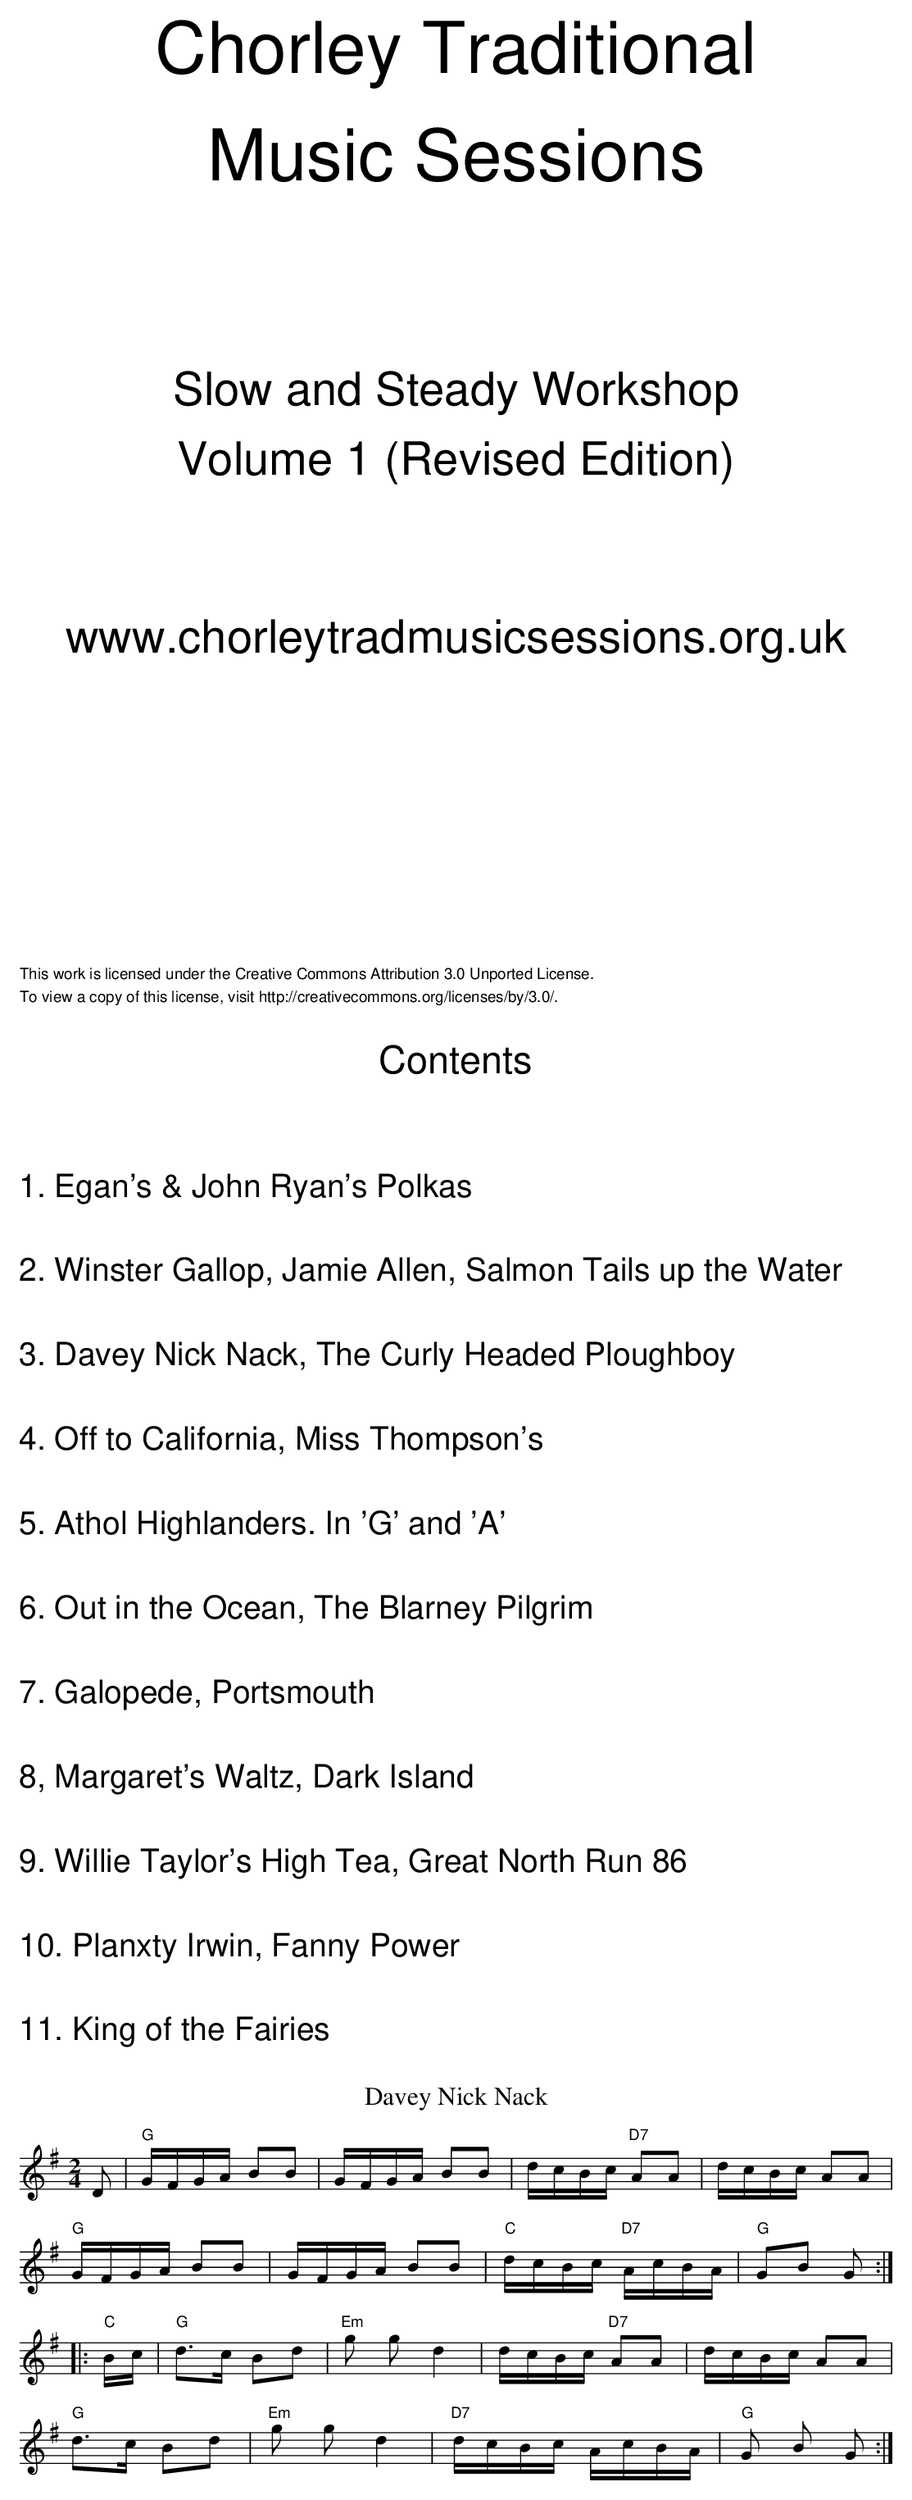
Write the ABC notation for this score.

X:1
T:Davey Nick Nack
M:2/4
M:2/4
L:1/16
K:G
D2|"G"GFGA B2B2|GFGA B2B2|dcBc "D7"A2A2|dcBc A2A2|
"G"GFGA B2B2|GFGA B2B2|"C"dcBc "D7"AcBA|"G"G2B2 G2:|
|:"C"Bc|"G"d3c B2d2|"Em"g2 g2 d4|dcBc "D7"A2A2|dcBc A2A2|
"G"d3c B2d2|"Em"g2 g2 d4|"D7"dcBc AcBA|"G"G2 B2 G2:|
